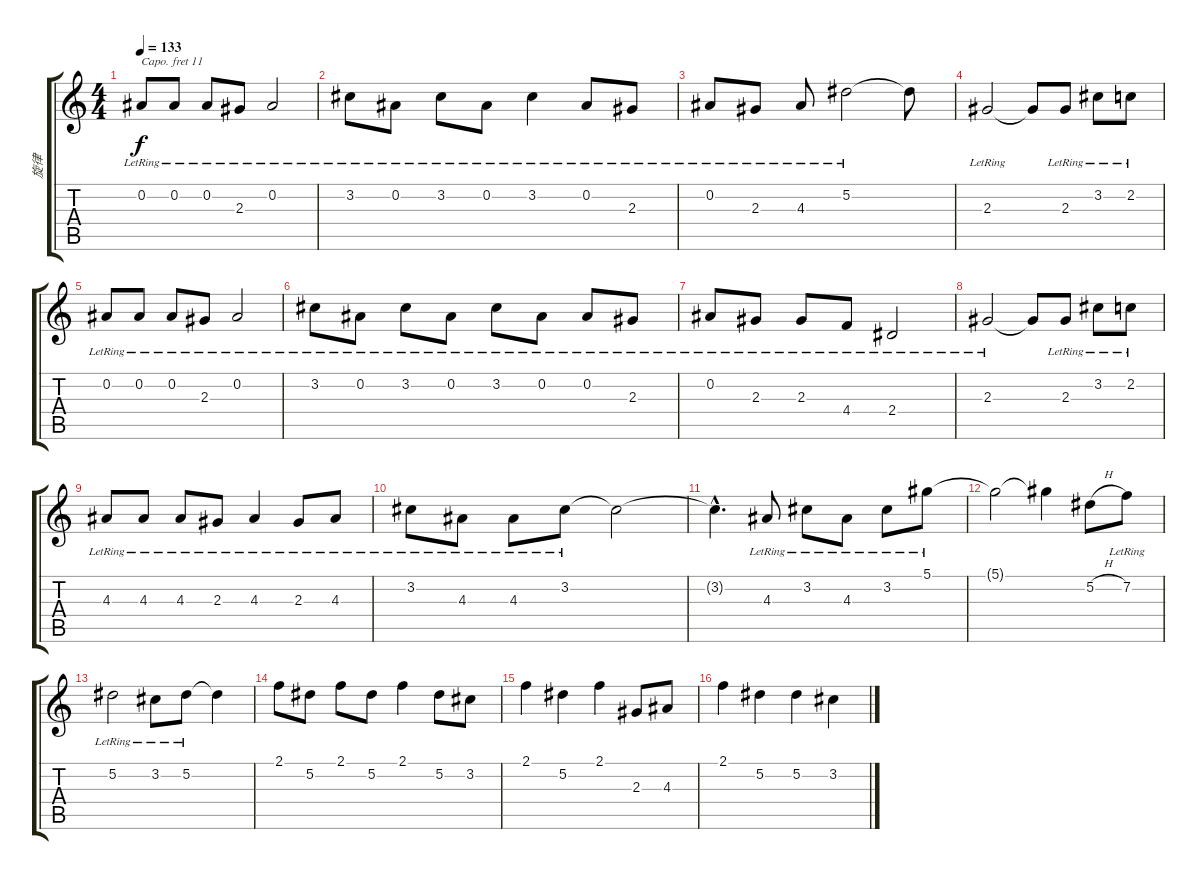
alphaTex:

\track ("旋律" "旋律") {instrument fx1rain}
\staff {score tabs}
\capo 11
\tuning (E4 B3 G3 D3 A2 E2) {hide}
\ts (4 4)
\tempo 133
\clef g2
\ks c
0.2{lr}.8{dy f} 0.2{lr}.8 0.2{lr}.8 2.3{lr}.8 0.2{lr}.2 |
3.2{lr}.8 0.2{lr}.8 3.2{lr}.8 0.2{lr}.8 3.2{lr}.4 0.2{lr}.8 2.3{lr}.8 |
0.2{lr}.8 2.3{lr}.8 4.3{lr}.8 5.2{lr}.2 5.2{t}.8 |
2.3{lr}.2 2.3{t}.8 2.3{lr}.8 3.2{lr}.8 2.2{lr}.8 |
0.2{lr}.8 0.2{lr}.8 0.2{lr}.8 2.3{lr}.8 0.2{lr}.2 |
3.2{lr}.8 0.2{lr}.8 3.2{lr}.8 0.2{lr}.8 3.2{lr}.8 0.2{lr}.8 0.2{lr}.8 2.3{lr}.8 |
0.2{lr}.8 2.3{lr}.8 2.3{lr}.8 4.4{lr}.8 2.4{lr}.2 |
2.3{lr}.2 2.3{t}.8 2.3{lr}.8 3.2{lr}.8 2.2{lr}.8 |
4.3{lr}.8 4.3{lr}.8 4.3{lr}.8 2.3{lr}.8 4.3{lr}.4 2.3{lr}.8 4.3{lr}.8 |
3.2{lr}.8 4.3{lr}.8 4.3{lr}.8 3.2{lr}.8 3.2{t}.2 |
3.2{hac t}.4{d} 4.3{lr}.8 3.2{lr}.8 4.3{lr}.8 3.2{lr}.8 5.1{lr}.8 |
5.1{t}.2 5.1{t}.4 5.2{h}.8 7.2{lr}.8 |
5.2{lr}.2 3.2{lr}.8 5.2{lr}.8 5.2{t}.4 |
2.1.8 5.2.8 2.1.8 5.2.8 2.1.4 5.2.8 3.2.8 |
2.1.4 5.2.4 2.1.4 2.3.8 4.3.8 |
2.1.4 5.2.4 5.2.4 3.2.4
